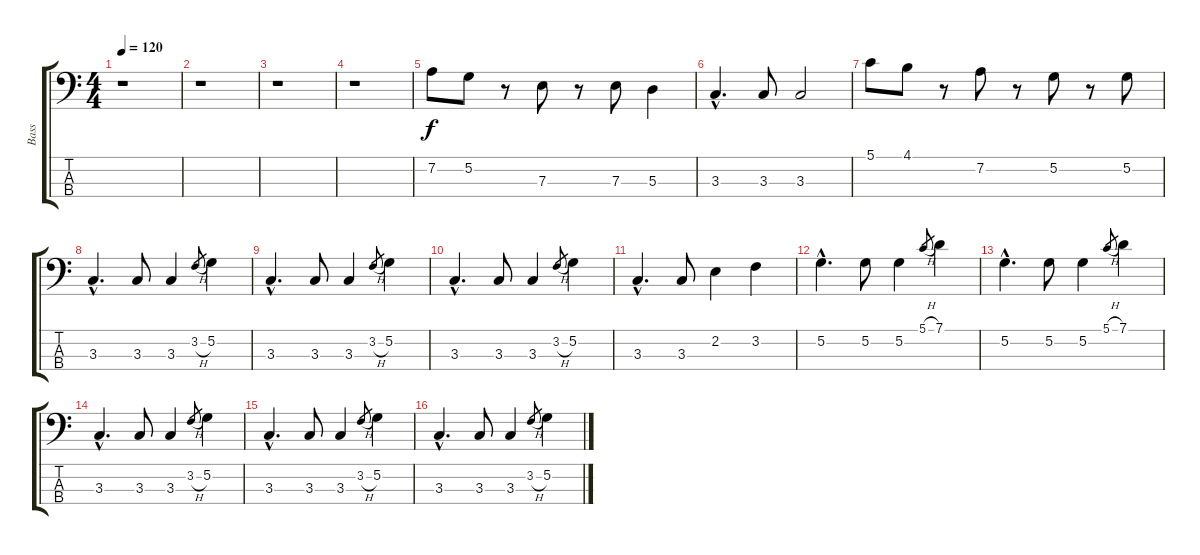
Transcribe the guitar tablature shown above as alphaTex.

\track ("Bass" "Bass") {instrument electricbassfinger}
\staff {score tabs}
\tuning (G2 D2 A1 E1) {hide}
\ts (4 4)
\tempo 120
\clef f4
\ks c
r.1{dy f instrument electricbassfinger} |
r.1 |
r.1 |
r.1 |
7.2.8 5.2.8 r.8 7.3.8 r.8 7.3.8 5.3.4 |
3.3{hac}.4{d} 3.3.8 3.3.2 |
5.1.8 4.1.8 r.8 7.2.8 r.8 5.2.8 r.8 5.2.8 |
3.3{hac}.4{d} 3.3.8 3.3.4 3.2{h}.8{gr} 5.2.4 |
3.3{hac}.4{d} 3.3.8 3.3.4 3.2{h}.8{gr} 5.2.4 |
3.3{hac}.4{d} 3.3.8 3.3.4 3.2{h}.8{gr} 5.2.4 |
3.3{hac}.4{d} 3.3.8 2.2.4 3.2.4 |
5.2{hac}.4{d} 5.2.8 5.2.4 5.1{h}.8{gr} 7.1.4 |
5.2{hac}.4{d} 5.2.8 5.2.4 5.1{h}.8{gr} 7.1.4 |
3.3{hac}.4{d} 3.3.8 3.3.4 3.2{h}.8{gr} 5.2.4 |
3.3{hac}.4{d} 3.3.8 3.3.4 3.2{h}.8{gr} 5.2.4 |
3.3{hac}.4{d} 3.3.8 3.3.4 3.2{h}.8{gr} 5.2.4
